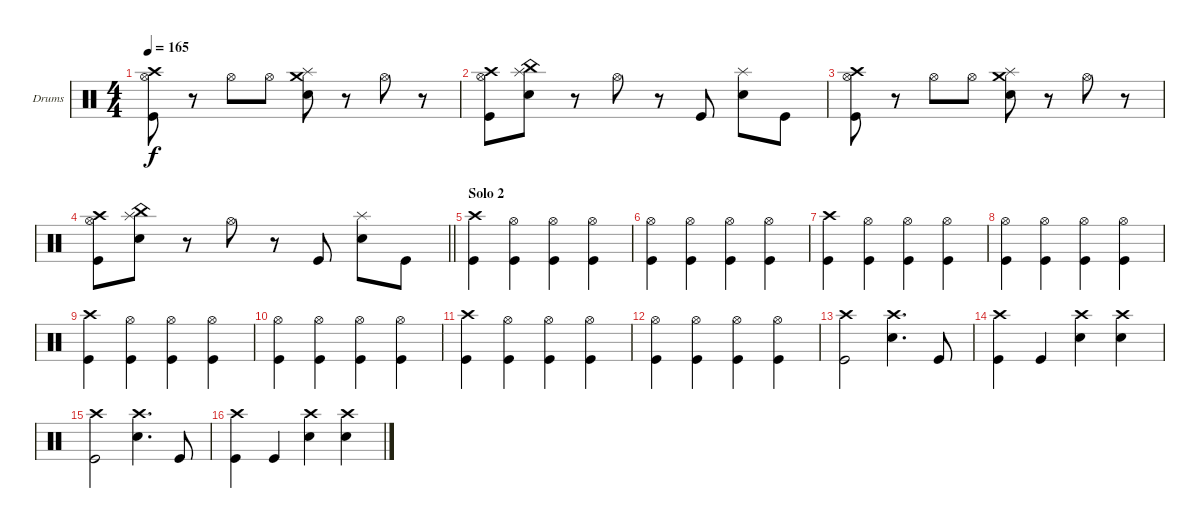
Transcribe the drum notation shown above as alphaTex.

\bracketExtendMode groupsimilarinstruments
\firstSystemTrackNameOrientation horizontal
\otherSystemsTrackNameOrientation horizontal
\track ("Drumkit" "Drums") {instrument percussion}
\staff {score}
\articulation defaults
\ts (4 4)
\tempo 165
\clef neutral
\ks c
("Crash high (hit)" "Hi-Hat (open)" "Kick (hit)").8{dy f} r.8 "Hi-Hat (open)".8 "Hi-Hat (open)".8 ("Crash medium (hit)" "Splash (hit)" "Snare (hit) 2").8 r.8 "Hi-Hat (open)".8 r.8 |
("Crash high (hit)" "Hi-Hat (open)" "Kick (hit)").8 ("China (hit)" "Splash (hit)" "Snare (hit) 2").8 r.8 "Hi-Hat (open)".8 r.8 "Kick (hit)".8 ("Splash (hit)" "Snare (hit) 2").8 "Kick (hit)".8 |
("Crash high (hit)" "Hi-Hat (open)" "Kick (hit)").8 r.8 "Hi-Hat (open)".8 "Hi-Hat (open)".8 ("Crash medium (hit)" "Splash (hit)" "Snare (hit) 2").8 r.8 "Hi-Hat (open)".8 r.8 |
\barLineRight lightlight
("Crash high (hit)" "Hi-Hat (open)" "Kick (hit)").8 ("China (hit)" "Splash (hit)" "Snare (hit) 2").8 r.8 "Hi-Hat (open)".8 r.8 "Kick (hit)".8 ("Splash (hit)" "Snare (hit) 2").8 "Kick (hit)".8 |
\section ("" "Solo 2")
("Crash high (hit)" "Kick (hit)").4 ("Hi-Hat (open)" "Kick (hit)").4 ("Hi-Hat (open)" "Kick (hit)").4 ("Hi-Hat (open)" "Kick (hit)").4 |
("Hi-Hat (open)" "Kick (hit)").4 ("Hi-Hat (open)" "Kick (hit)").4 ("Hi-Hat (open)" "Kick (hit)").4 ("Hi-Hat (open)" "Kick (hit)").4 |
("Crash high (hit)" "Kick (hit)").4 ("Hi-Hat (open)" "Kick (hit)").4 ("Hi-Hat (open)" "Kick (hit)").4 ("Hi-Hat (open)" "Kick (hit)").4 |
("Hi-Hat (open)" "Kick (hit)").4 ("Hi-Hat (open)" "Kick (hit)").4 ("Hi-Hat (open)" "Kick (hit)").4 ("Hi-Hat (open)" "Kick (hit)").4 |
("Crash high (hit)" "Kick (hit)").4 ("Hi-Hat (open)" "Kick (hit)").4 ("Hi-Hat (open)" "Kick (hit)").4 ("Hi-Hat (open)" "Kick (hit)").4 |
("Hi-Hat (open)" "Kick (hit)").4 ("Hi-Hat (open)" "Kick (hit)").4 ("Hi-Hat (open)" "Kick (hit)").4 ("Hi-Hat (open)" "Kick (hit)").4 |
("Crash high (hit)" "Kick (hit)").4 ("Hi-Hat (open)" "Kick (hit)").4 ("Hi-Hat (open)" "Kick (hit)").4 ("Hi-Hat (open)" "Kick (hit)").4 |
("Hi-Hat (open)" "Kick (hit)").4 ("Hi-Hat (open)" "Kick (hit)").4 ("Hi-Hat (open)" "Kick (hit)").4 ("Hi-Hat (open)" "Kick (hit)").4 |
("Crash high (hit)" "Kick (hit)").2 ("Crash high (hit)" "Snare (hit) 2").4{d} "Kick (hit)".8 |
("Crash high (hit)" "Kick (hit)").4 "Kick (hit)".4 ("Crash high (hit)" "Snare (hit) 2").4 ("Crash high (hit)" "Snare (hit) 2").4 |
("Crash high (hit)" "Kick (hit)").2 ("Crash high (hit)" "Snare (hit) 2").4{d} "Kick (hit)".8 |
("Crash high (hit)" "Kick (hit)").4 "Kick (hit)".4 ("Crash high (hit)" "Snare (hit) 2").4 ("Crash high (hit)" "Snare (hit) 2").4
